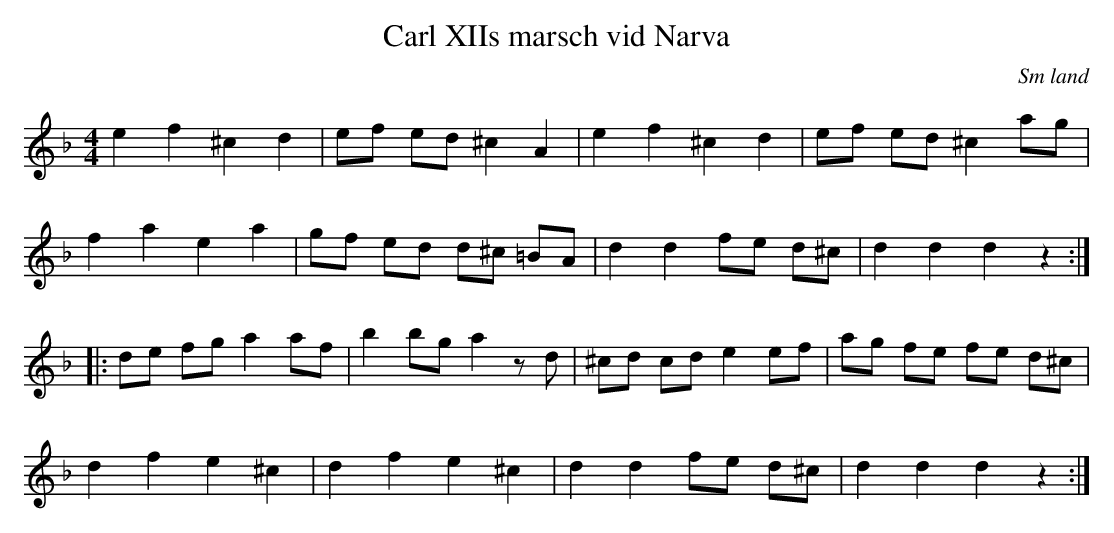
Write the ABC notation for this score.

X:1
T: Carl XIIs marsch vid Narva
M: 4/4
L: 1/8
O: Sm land
Q: 210
K: Dm
e2 f2 ^c2 d2 | ef ed ^c2 A2 | e2 f2 ^c2 d2 | ef ed ^c2 ag |
f2a2 e2 a2 | gf ed d^c =BA | d2 d2 fe d^c | d2 d2 d2 z2 ::
de fg a2 af | b2 bg a2 z d | ^cd cd e2 ef | ag fe fe d^c |
d2 f2 e2 ^c2 | d2 f2 e2 ^c2 | d2 d2 fe d^c | d2 d2 d2 z2 :|
